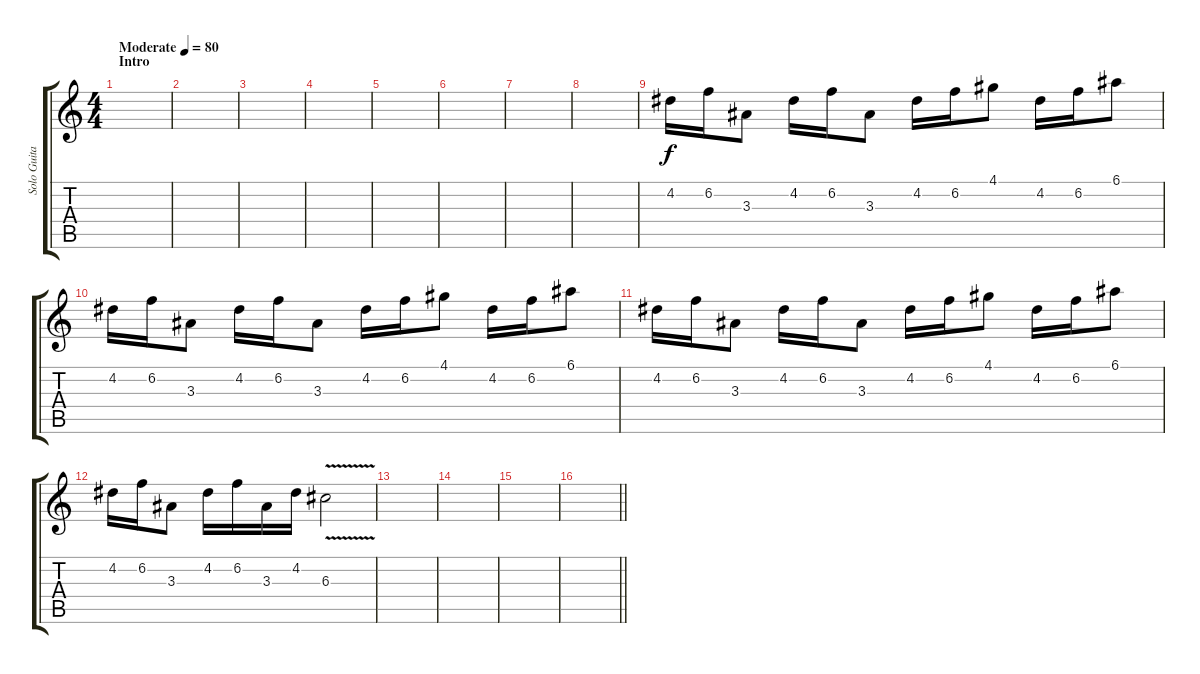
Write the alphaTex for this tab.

\track ("Solo Guitar" "Solo Guita") {instrument distortionguitar}
\staff {score tabs}
\tuning (E4 B3 G3 D3 A2 E2) {hide}
\ts (4 4)
\section ("" "Intro")
\tempo (80 "Moderate")
\clef g2
\ks c
|
|
|
|
|
|
|
|
4.2.16 6.2.16 3.3.8 4.2.16 6.2.16 3.3.8 4.2.16 6.2.16 4.1.8 4.2.16 6.2.16 6.1.8 |
4.2.16 6.2.16 3.3.8 4.2.16 6.2.16 3.3.8 4.2.16 6.2.16 4.1.8 4.2.16 6.2.16 6.1.8 |
4.2.16 6.2.16 3.3.8 4.2.16 6.2.16 3.3.8 4.2.16 6.2.16 4.1.8 4.2.16 6.2.16 6.1.8 |
4.2.16 6.2.16 3.3.8 4.2.16 6.2.16 3.3.16 4.2.16 6.3{v}.2 |
|
|
|
\barLineRight lightlight
